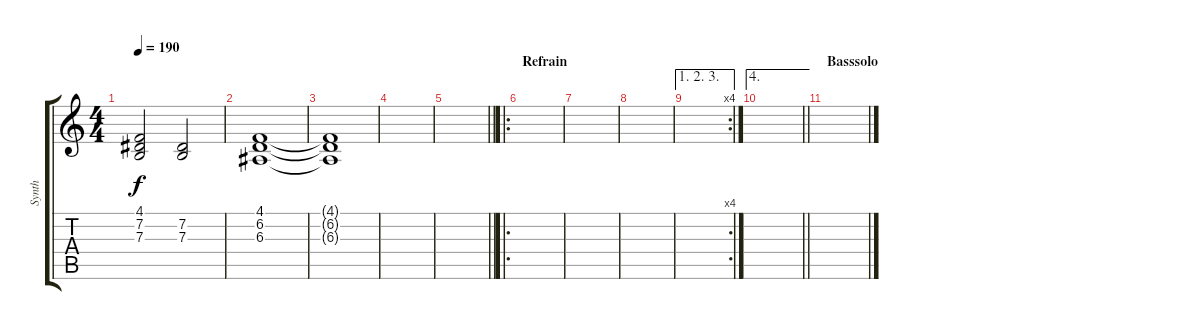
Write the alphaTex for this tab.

\track ("Synth" "Synth") {instrument pad6metallic}
\staff {score tabs}
\tuning (Db4 Ab3 E3 B2 Gb2 Db2) {hide}
\ts (4 4)
\tempo 190
\clef g2
\ks c
(4.1{t} 7.2{t} 7.3{t}).2{dy f} (7.2 7.3).2 |
(4.1 6.2 6.3).1 |
(4.1{t} 6.2{t} 6.3{t}).1 |
|
\barLineRight lightlight
|
\ro
\section ("" "Refrain")
|
|
|
\ae (1 2 3)
\rc 4
|
\ae 4
\barLineRight lightlight
|
\section ("" "Basssolo")
